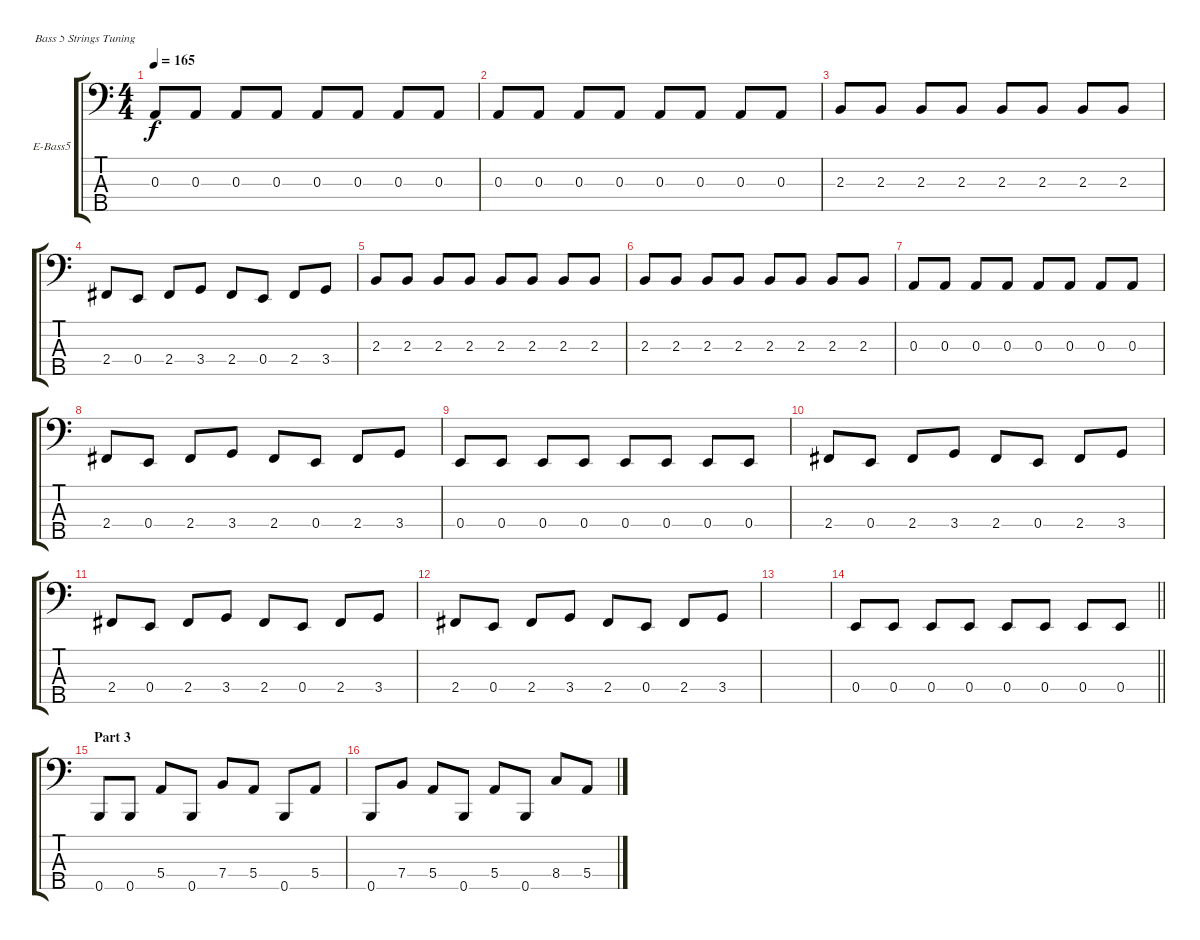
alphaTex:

\bracketExtendMode groupsimilarinstruments
\firstSystemTrackNameOrientation horizontal
\otherSystemsTrackNameOrientation horizontal
\track ("Bass" "E-Bass5") {instrument electricbassfinger}
\staff {score tabs}
\tuning (G2 D2 A1 E1 B0)
\ts (4 4)
\tempo 165
\clef f4
\scale
0.333333
\ks c
0.3.8{dy f} 0.3.8 0.3.8 0.3.8 0.3.8 0.3.8 0.3.8 0.3.8 |
\scale
0.333333 0.3.8 0.3.8 0.3.8 0.3.8 0.3.8 0.3.8 0.3.8 0.3.8 |
\scale
0.333333 2.3.8 2.3.8 2.3.8 2.3.8 2.3.8 2.3.8 2.3.8 2.3.8 |
\scale
0.333333 2.4.8 0.4.8 2.4.8 3.4.8 2.4.8 0.4.8 2.4.8 3.4.8 |
\scale
0.333333 2.3.8 2.3.8 2.3.8 2.3.8 2.3.8 2.3.8 2.3.8 2.3.8 |
\scale
0.333333 2.3.8 2.3.8 2.3.8 2.3.8 2.3.8 2.3.8 2.3.8 2.3.8 |
\scale
0.333333 0.3.8 0.3.8 0.3.8 0.3.8 0.3.8 0.3.8 0.3.8 0.3.8 |
\scale
0.333333 2.4.8 0.4.8 2.4.8 3.4.8 2.4.8 0.4.8 2.4.8 3.4.8 |
\scale
0.333333 0.4.8 0.4.8 0.4.8 0.4.8 0.4.8 0.4.8 0.4.8 0.4.8 |
\scale
0.333333 2.4.8 0.4.8 2.4.8 3.4.8 2.4.8 0.4.8 2.4.8 3.4.8 |
\scale
0.333333 2.4.8 0.4.8 2.4.8 3.4.8 2.4.8 0.4.8 2.4.8 3.4.8 |
\scale
0.333333 2.4.8 0.4.8 2.4.8 3.4.8 2.4.8 0.4.8 2.4.8 3.4.8 |
\scale
0.333333 |
\scale
0.333333
\barLineRight lightlight
0.4.8 0.4.8 0.4.8 0.4.8 0.4.8 0.4.8 0.4.8 0.4.8 |
\section ("" "Part 3")
\scale
0.333333 0.5.8 0.5.8 5.4.8 0.5.8 7.4.8 5.4.8 0.5.8 5.4.8 |
\scale
0.333333 0.5.8 7.4.8 5.4.8 0.5.8 5.4.8 0.5.8 8.4.8 5.4.8
